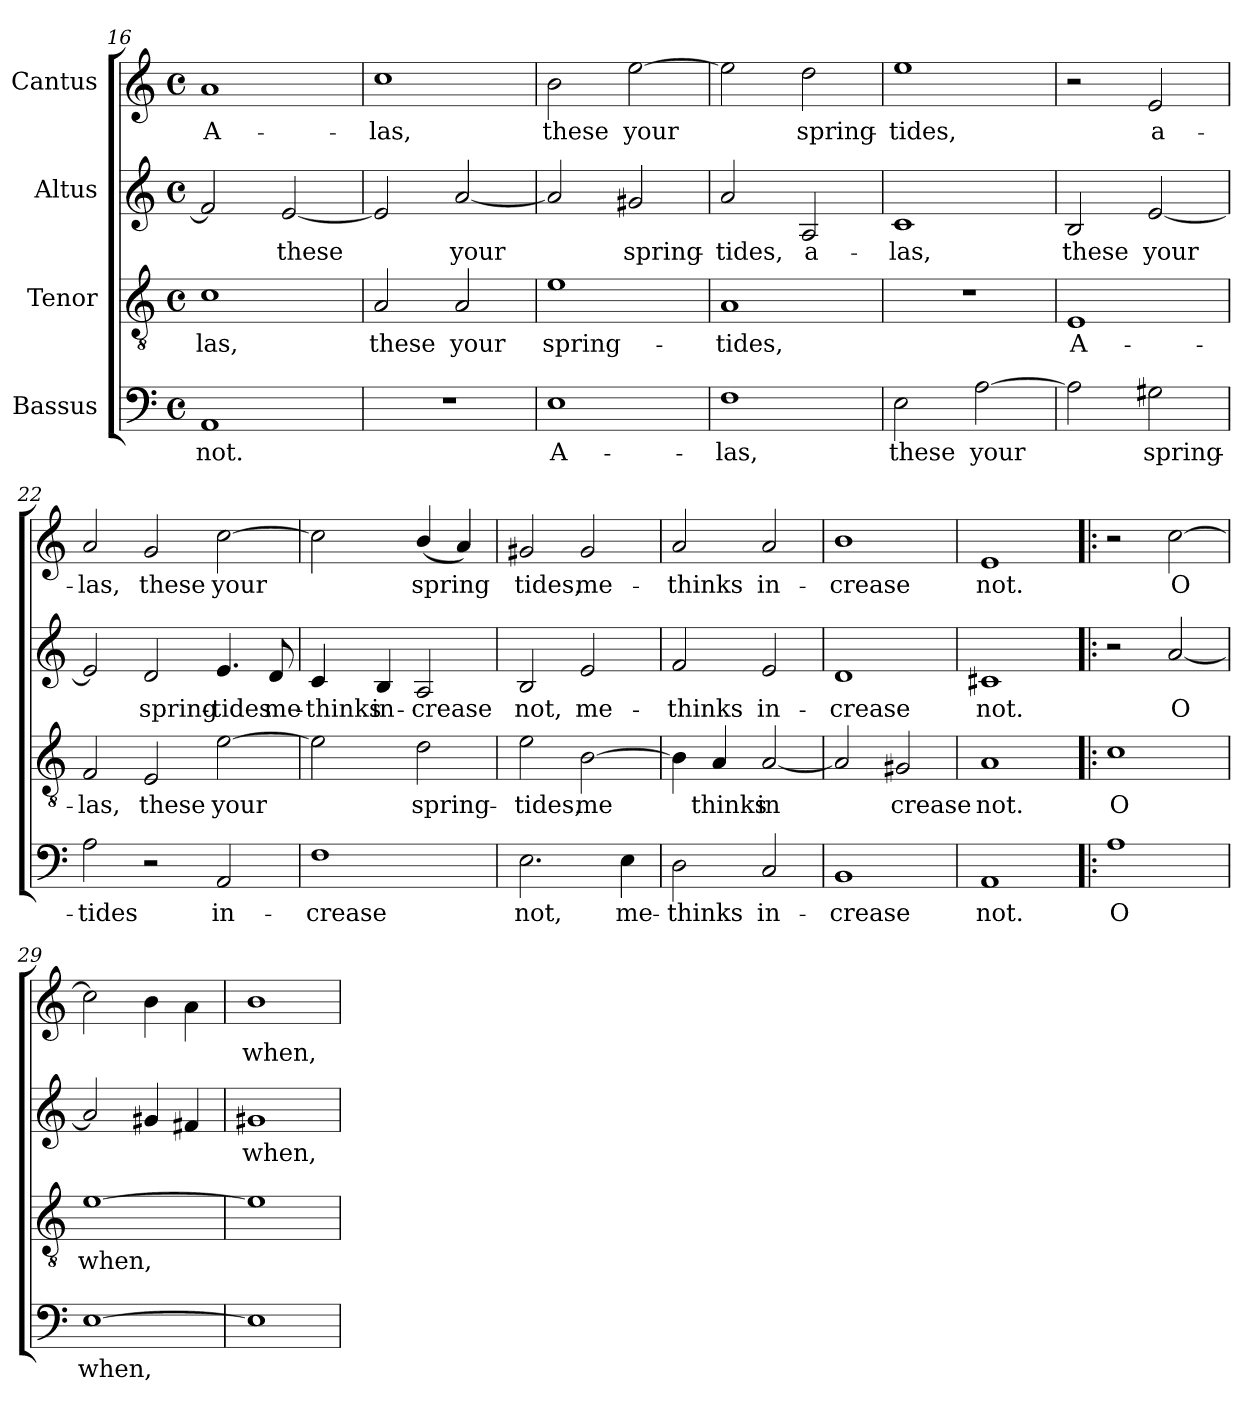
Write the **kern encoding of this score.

**kern	**text	**kern	**text	**kern	**text	**kern	**text
*part4	*part4	*part3	*part3	*part2	*part2	*part1	*part1
*staff4	*staff4	*staff3	*staff3	*staff2	*staff2	*staff1	*staff1
*I"Bassus	*	*I"Tenor	*	*I"Altus	*	*I"Cantus	*
*clefF4	*	*clefGv2	*	*clefG2	*	*clefG2	*
*M4/4	*	*M4/4	*	*M4/4	*	*M4/4	*
*met(c)	*	*met(c)	*	*met(c)	*	*met(c)	*
=16	=16	=16	=16	=16	=16	=16	=16
!	!LO:LY:b:cj	!	!LO:LY:b:cj	!	!LO:LY:b:cj	!	!LO:LY:b:cj
1AA	not.	1c	-las,	2f/]	.	1a	A-
!	!	!	!	!	!LO:LY:b:cj	!	!
.	.	.	.	[<2e/	these	.	.
=17	=17	=17	=17	=17	=17	=17	=17
!	!	!	!LO:LY:b:cj	!	!LO:LY:b:cj	!	!LO:LY:b:cj
1r	.	2A/	these	2e/]	.	1cc	-las,
!	!	!	!LO:LY:b:cj	!	!LO:LY:b:cj	!	!
.	.	2A/	your	[<2a/	your	.	.
=18	=18	=18	=18	=18	=18	=18	=18
!	!LO:LY:b:cj	!	!LO:LY:b:cj	!	!LO:LY:b:cj	!	!LO:LY:b:cj
1E	A-	1e	spring-	2a/]	.	2b\	these
!	!	!	!	!	!LO:LY:b:cj	!	!LO:LY:b:cj
.	.	.	.	2g#X/	spring-	[>2ee\	your
!!LO:LB:g=z
=19	=19	=19	=19	=19	=19	=19	=19
!	!LO:LY:b:cj	!	!LO:LY:b:cj	!	!LO:LY:b:cj	!	!LO:LY:b:cj
1F	-las,	1A	-tides,	2a/	-tides,	2ee\]	.
!	!	!	!	!	!LO:LY:b:cj	!	!LO:LY:b:cj
.	.	.	.	2A/	a-	2dd\	spring-
=20	=20	=20	=20	=20	=20	=20	=20
!	!LO:LY:b:cj	!	!	!	!LO:LY:b:cj	!	!LO:LY:b:cj
2E\	these	1r	.	1c	-las,	1ee	-tides,
!	!LO:LY:b:cj	!	!	!	!	!	!
[>2A\	your	.	.	.	.	.	.
=21	=21	=21	=21	=21	=21	=21	=21
!	!LO:LY:b:cj	!	!LO:LY:b:cj	!	!LO:LY:b:cj	!	!
2A\]	.	1E	A-	2B/	these	2r	.
!	!LO:LY:b:cj	!	!	!	!LO:LY:b:cj	!	!LO:LY:b:cj
2G#X\	spring-	.	.	[<2e/	your	2e/	a-
=22	=22	=22	=22	=22	=22	=22	=22
!	!LO:LY:b:cj	!	!LO:LY:b:cj	!	!	!	!LO:LY:b:cj
2A\	-tides	2F/	-las,	2e/]	.	2a/	-las,
!	!	!	!LO:LY:b:cj	!	!LO:LY:b:cj	!	!LO:LY:b:cj
2r	.	2E/	these	2d/	spring-	2g/	these
!	!LO:LY:b:cj	!	!LO:LY:b:cj	!	!LO:LY:b:cj	!	!LO:LY:b:cj
2AA/	in-	[>2e\	your	4.e/	-tides	[>2cc\	your
!	!	!	!	!	!LO:LY:b:cj	!	!
.	.	.	.	8d/	me-	.	.
=23	=23	=23	=23	=23	=23	=23	=23
!	!LO:LY:b:cj	!	!LO:LY:b:cj	!	!LO:LY:b:cj	!	!LO:LY:b:cj
1F	-crease	2e\]	.	4c/	-thinks	2cc\]	.
!	!	!	!	!	!LO:LY:b:cj	!	!
.	.	.	.	4B/	in-	.	.
!	!	!	!LO:LY:b:cj	!	!LO:LY:b:cj	!	!LO:LY:b:cj
.	.	2d\	spring-	2A/	-crease	(<4b/	spring-
!	!	!	!	!	!	!	!LO:LY:b:cj
.	.	.	.	.	.	4a/)	--
=24	=24	=24	=24	=24	=24	=24	=24
!	!LO:LY:b:cj	!	!LO:LY:b:cj	!	!LO:LY:b:cj	!	!LO:LY:b:cj
2.E\	not,	2e\	-tides,	2B/	not,	2g#X/	-tides,
!	!	!	!LO:LY:b:cj	!	!LO:LY:b:cj	!	!LO:LY:b:cj
.	.	[>2B\	me-	2e/	me-	2g#/	me-
!	!LO:LY:b:cj	!	!	!	!	!	!
4E\	me-	.	.	.	.	.	.
!!LO:PB:g=z
=25	=25	=25	=25	=25	=25	=25	=25
!	!LO:LY:b:cj	!	!LO:LY:b:cj	!	!LO:LY:b:cj	!	!LO:LY:b:cj
2D\	-thinks	4B\]	-	2f/	-thinks	2a/	-thinks
!	!	!	!LO:LY:b:cj	!	!	!	!
.	.	4A/	thinks	.	.	.	.
!	!LO:LY:b:cj	!	!LO:LY:b:cj	!	!LO:LY:b:cj	!	!LO:LY:b:cj
2C/	in-	[<2A/	in-	2e/	in-	2a/	in-
=26	=26	=26	=26	=26	=26	=26	=26
!	!LO:LY:b:cj	!	!LO:LY:b:cj	!	!LO:LY:b:cj	!	!LO:LY:b:cj
1BB	-crease	2A/]	-	1d	-crease	1b	-crease
!	!	!	!LO:LY:b:cj	!	!	!	!
.	.	2G#X/	crease	.	.	.	.
=27	=27	=27	=27	=27	=27	=27	=27
!	!LO:LY:b:cj	!	!LO:LY:b:cj	!	!LO:LY:b:cj	!	!LO:LY:b:cj
1AA	not.	1A	not.	1c#X	not.	1e	not.
=28!|:	=28!|:	=28!|:	=28!|:	=28!|:	=28!|:	=28!|:	=28!|:
!	!LO:LY:b:cj	!	!LO:LY:b:cj	!	!	!	!
1A	O	1c	O	2r	.	2r	.
!	!	!	!	!	!LO:LY:b:cj	!	!LO:LY:b:cj
.	.	.	.	[<2a/	O	[>2cc\	O
=29	=29	=29	=29	=29	=29	=29	=29
!	!LO:LY:b:cj	!	!LO:LY:b:cj	!	!	!	!
[>1E	when,	[>1e	when,	2a/]	.	2cc\]	.
.	.	.	.	4g#X/	.	4b\	.
.	.	.	.	4f#X/	.	4a\	.
=30	=30	=30	=30	=30	=30	=30	=30
!	!	!	!	!	!LO:LY:b:cj	!	!LO:LY:b:cj
1E]	.	1e]	.	1g#X	when,	1b	when,
=	=	=	=	=	=	=	=
*-	*-	*-	*-	*-	*-	*-	*-
